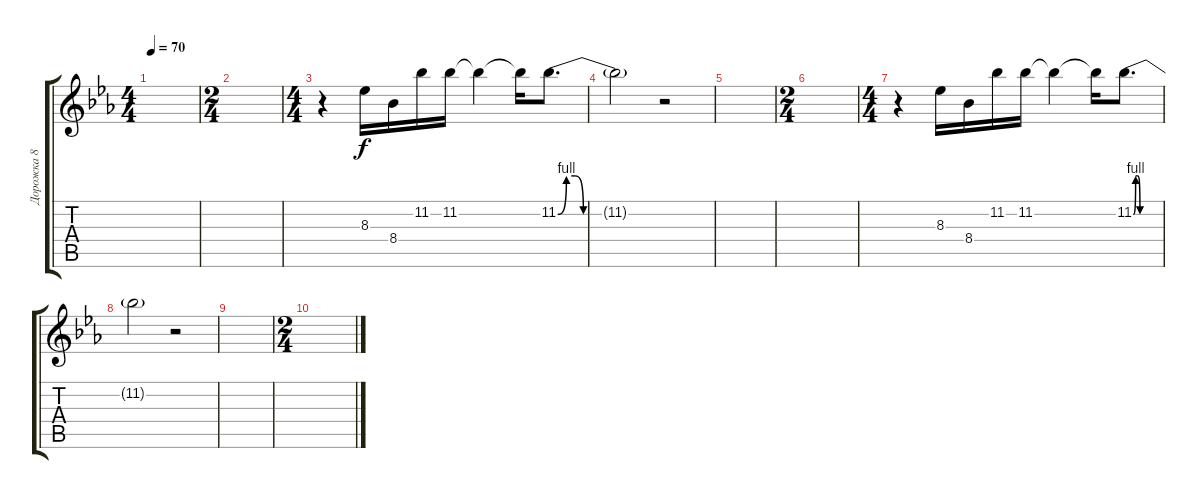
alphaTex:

\track ("Дорожка 8" "Дорожка 8") {instrument overdrivenguitar}
\staff {score tabs}
\tuning (E4 B3 G3 D3 A2 E2) {hide}
\ts (4 4)
\tempo 70
\clef g2
\ks eb
|
\ts (2 4)
|
\ts (4 4)
r.4 8.3.16 8.4.16 11.2.16 11.2.16 11.2{t}.4 11.2{t}.16 11.2{be (custom 0 0 5 4 10 4 15 0 30 0 60 0)}.8{d} |
11.2{t}.2 r.2 |
|
\ts (2 4)
|
\ts (4 4)
r.4 8.3.16 8.4.16 11.2.16 11.2.16 11.2{t}.4 11.2{t}.16 11.2{be (custom 0 0 5 4 10 4 15 0 30 0 60 0)}.8{d} |
11.2{t}.2 r.2 |
|
\ts (2 4)
